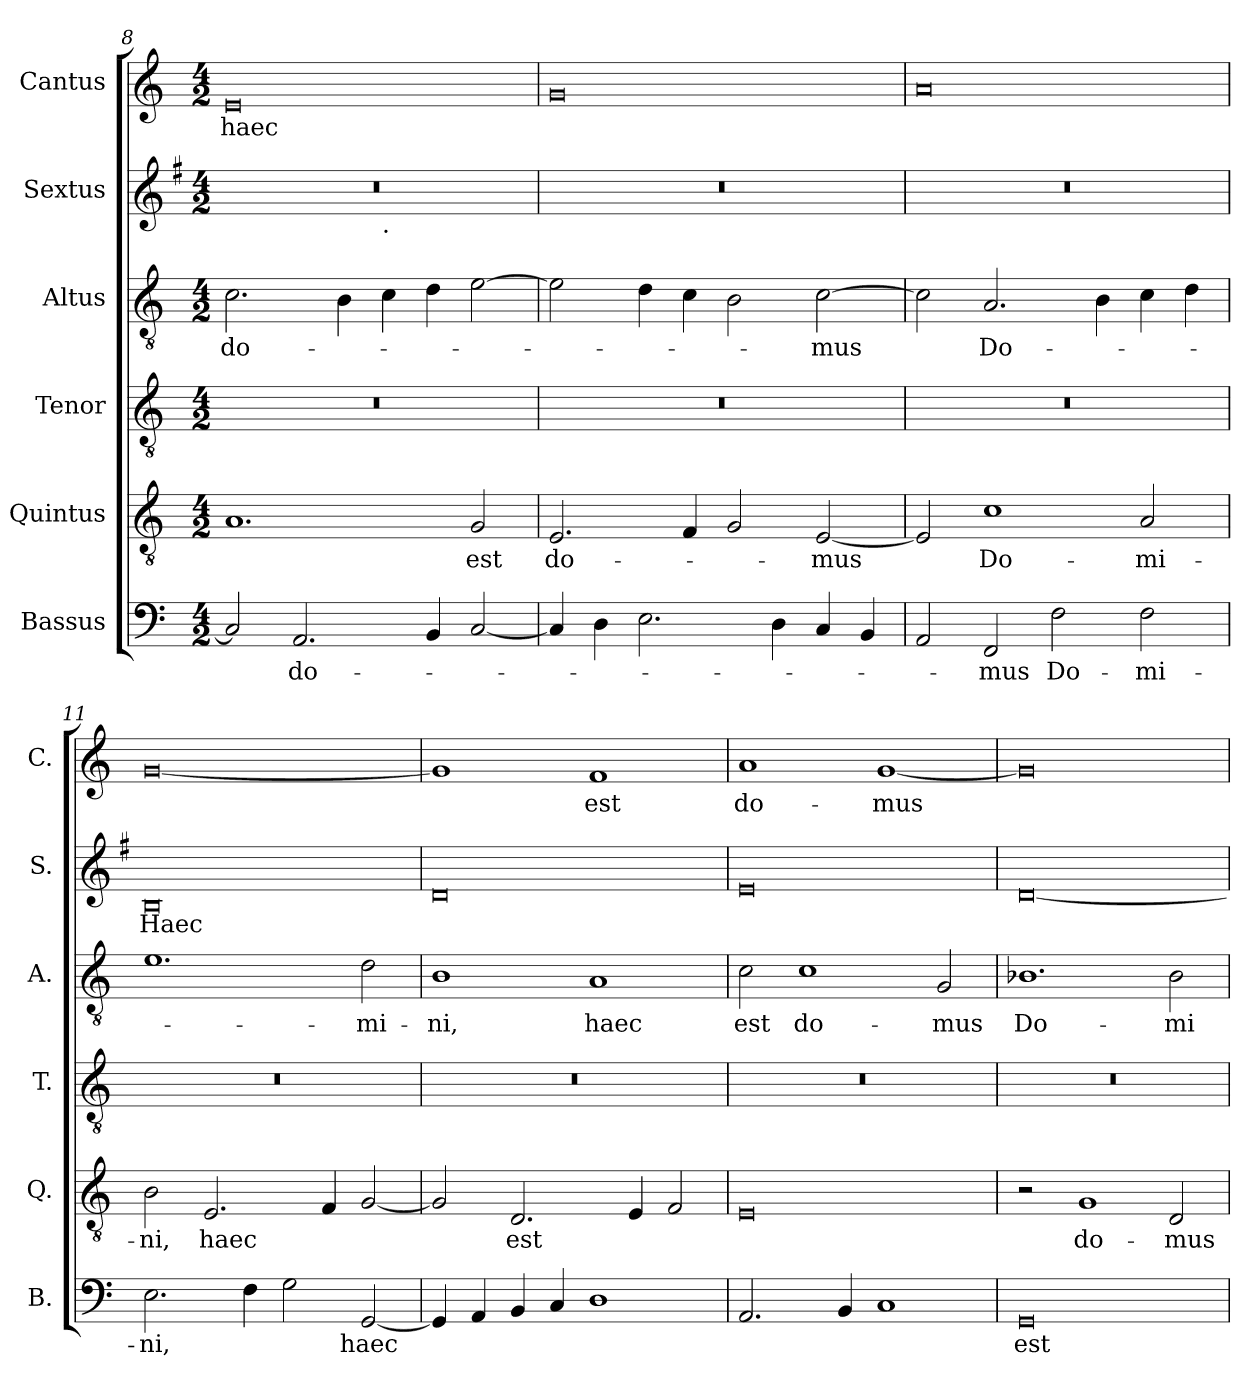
**kern	**text	**kern	**text	**kern	**kern	**text	**kern	**text	**kern	**text
*part6	*part6	*part5	*part5	*part4	*part3	*part3	*part2	*part2	*part1	*part1
*staff6	*staff6	*staff5	*staff5	*staff4	*staff3	*staff3	*staff2	*staff2	*staff1	*staff1
*I"Bassus	*	*I"Quintus	*	*I"Tenor	*I"Altus	*	*I"Sextus	*	*I"Cantus	*
*I'B.	*	*I'Q.	*	*I'T.	*I'A.	*	*I'S.	*	*I'C.	*
*clefF4	*	*clefGv2	*	*clefGv2	*clefGv2	*	*clefG2	*	*clefG2	*
*k[]	*	*k[]	*	*k[]	*k[]	*	*k[f#]	*	*k[]	*
*M4/2	*	*M4/2	*	*M4/2	*M4/2	*	*M4/2	*	*M4/2	*
=8	=8	=8	=8	=8	=8	=8	=8	=8	=8	=8
!	!	!	!	!	!	!LO:LY:b	!	!	!	!LO:LY:b
*	*	*	*	*	*	*	*^	*	*	*
2C/]	.	1.A	.	0r	2.c\	do-	0r	1ryy	.	0e	haec
!	!LO:LY:b	!	!	!	!	!	!	!	!	!	!
2.AA/	do-	.	.	.	.	.	.	.	.	.	.
.	.	.	.	.	4B\	.	.	.	.	.	.
!	!	!	!	!	!	!	!	!LO:TX:b:t=.	!	!	!
.	.	.	.	.	4c\	.	.	1ryy	.	.	.
4BB/	.	.	.	.	4d\	.	.	.	.	.	.
!	!	!	!LO:LY:b	!	!	!	!	!	!	!	!
[2C/	.	2G/	est	.	[2e\	.	.	.	.	.	.
!!LO:LB:g=z
=9	=9	=9	=9	=9	=9	=9	=9	=9	=9	=9	=9
!	!	!	!LO:LY:b	!	!	!	!	!	!	!	!
*	*	*	*	*	*	*	*v	*v	*	*	*
4C/]	.	2.E/	do-	0r	2e\]	.	0r	.	0g	.
4D\	.	.	.	.	.	.	.	.	.	.
2.E\	.	.	.	.	4d\	.	.	.	.	.
.	.	4F/	.	.	4c\	.	.	.	.	.
.	.	2G/	.	.	2B\	.	.	.	.	.
4D\	.	.	.	.	.	.	.	.	.	.
!	!	!	!LO:LY:b	!	!	!LO:LY:b	!	!	!	!
4C/	.	[2E/	-mus	.	[2c\	-mus	.	.	.	.
4BB/	.	.	.	.	.	.	.	.	.	.
=10	=10	=10	=10	=10	=10	=10	=10	=10	=10	=10
2AA/	.	2E/]	.	0r	2c\]	.	0r	.	0a	.
!	!LO:LY:b	!	!LO:LY:b	!	!	!LO:LY:b	!	!	!	!
2FF/	-mus	1c	Do-	.	2.A/	Do-	.	.	.	.
!	!LO:LY:b	!	!	!	!	!	!	!	!	!
2F\	Do-	.	.	.	.	.	.	.	.	.
.	.	.	.	.	4B\	.	.	.	.	.
!	!LO:LY:b	!	!LO:LY:b	!	!	!	!	!	!	!
2F\	-mi-	2A/	-mi-	.	4c\	.	.	.	.	.
.	.	.	.	.	4d\	.	.	.	.	.
=11	=11	=11	=11	=11	=11	=11	=11	=11	=11	=11
!	!LO:LY:b	!	!LO:LY:b	!	!	!	!	!LO:LY:b	!	!
2.E\	-ni,	2B\	-ni,	0r	1.e	.	0B	Haec	[0g	.
!	!	!	!LO:LY:b	!	!	!	!	!	!	!
.	.	2.E/	haec	.	.	.	.	.	.	.
4F\	.	.	.	.	.	.	.	.	.	.
2G\	.	.	.	.	.	.	.	.	.	.
.	.	4F/	.	.	.	.	.	.	.	.
!	!LO:LY:b	!	!	!	!	!LO:LY:b	!	!	!	!
[2GG/	haec	[2G/	.	.	2d\	-mi-	.	.	.	.
=12	=12	=12	=12	=12	=12	=12	=12	=12	=12	=12
!	!	!	!	!	!	!LO:LY:b	!	!	!	!
4GG/]	.	2G/]	.	0r	1B	-ni,	0d	.	1g]	.
4AA/	.	.	.	.	.	.	.	.	.	.
!	!	!	!LO:LY:b	!	!	!	!	!	!	!
4BB/	.	2.D/	est	.	.	.	.	.	.	.
4C/	.	.	.	.	.	.	.	.	.	.
!	!	!	!	!	!	!LO:LY:b	!	!	!	!LO:LY:b
1D	.	.	.	.	1A	haec	.	.	1f	est
.	.	4E/	.	.	.	.	.	.	.	.
.	.	2F/	.	.	.	.	.	.	.	.
=13	=13	=13	=13	=13	=13	=13	=13	=13	=13	=13
!	!	!	!	!	!	!LO:LY:b	!	!	!	!LO:LY:b
2.AA/	.	0E	.	0r	2c\	est	0e	.	1a	do-
!	!	!	!	!	!	!LO:LY:b	!	!	!	!
.	.	.	.	.	1c	do-	.	.	.	.
4BB/	.	.	.	.	.	.	.	.	.	.
!	!	!	!	!	!	!	!	!	!	!LO:LY:b
1C	.	.	.	.	.	.	.	.	[1g	-mus
!	!	!	!	!	!	!LO:LY:b	!	!	!	!
.	.	.	.	.	2G/	-mus	.	.	.	.
=14	=14	=14	=14	=14	=14	=14	=14	=14	=14	=14
!	!LO:LY:b	!	!	!	!	!LO:LY:b	!	!	!	!
0GG	est	2r	.	0r	1.B-X	Do-	[0d	.	0g]	.
!	!	!	!LO:LY:b	!	!	!	!	!	!	!
.	.	1G	do-	.	.	.	.	.	.	.
!	!	!	!LO:LY:b	!	!	!LO:LY:b	!	!	!	!
.	.	2D/	-mus	.	2B-\	-mi-	.	.	.	.
=	=	=	=	=	=	=	=	=	=	=
*-	*-	*-	*-	*-	*-	*-	*-	*-	*-	*-
